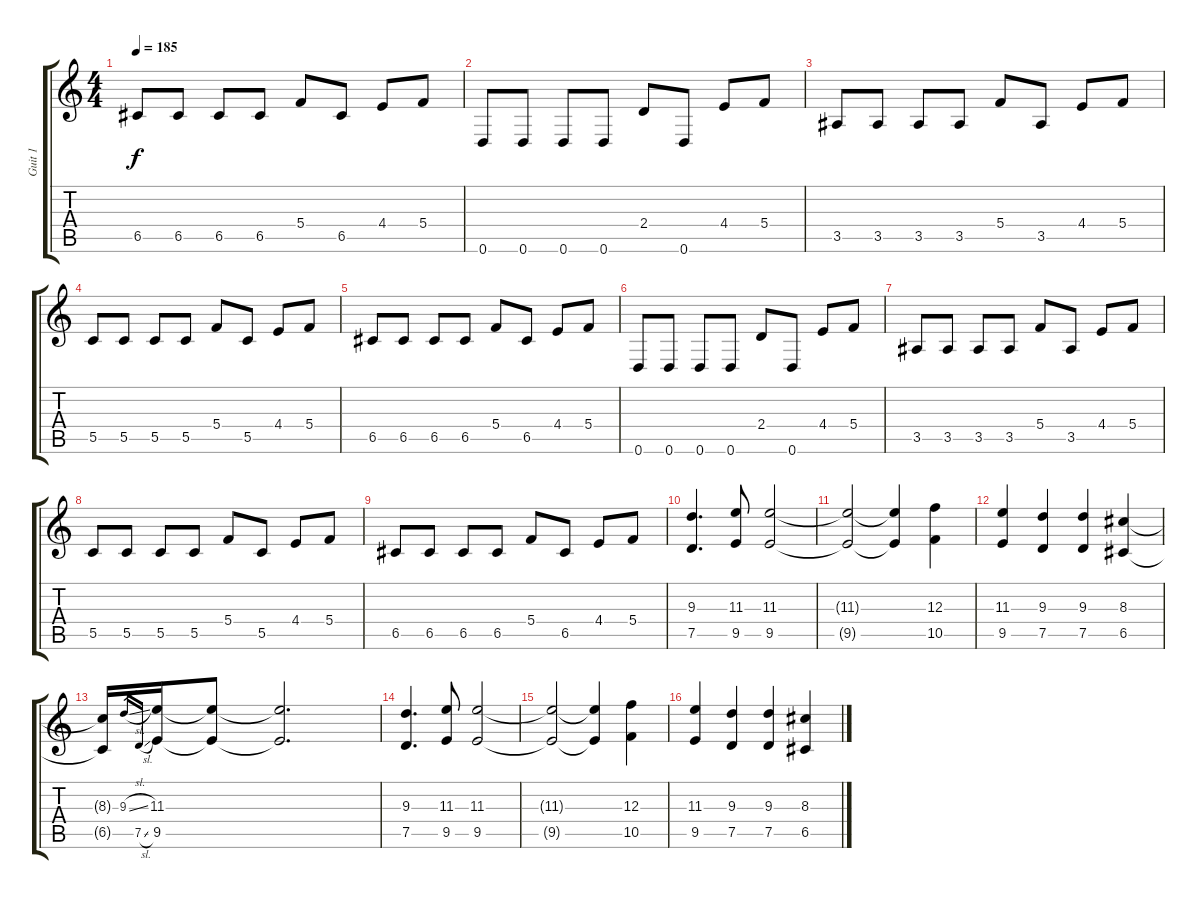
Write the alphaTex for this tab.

\track ("Guit 1" "Guit 1") {instrument distortionguitar}
\staff {score tabs}
\tuning (D4 A3 F3 C3 G2 D2) {hide}
\ts (4 4)
\tempo 185
\clef g2
\ks c
6.5.8{dy f} 6.5.8 6.5.8 6.5.8 5.4.8 6.5.8 4.4.8 5.4.8 |
0.6.8 0.6.8 0.6.8 0.6.8 2.4.8 0.6.8 4.4.8 5.4.8 |
3.5.8 3.5.8 3.5.8 3.5.8 5.4.8 3.5.8 4.4.8 5.4.8 |
5.5.8 5.5.8 5.5.8 5.5.8 5.4.8 5.5.8 4.4.8 5.4.8 |
6.5.8 6.5.8 6.5.8 6.5.8 5.4.8 6.5.8 4.4.8 5.4.8 |
0.6.8 0.6.8 0.6.8 0.6.8 2.4.8 0.6.8 4.4.8 5.4.8 |
3.5.8 3.5.8 3.5.8 3.5.8 5.4.8 3.5.8 4.4.8 5.4.8 |
5.5.8 5.5.8 5.5.8 5.5.8 5.4.8 5.5.8 4.4.8 5.4.8 |
6.5.8 6.5.8 6.5.8 6.5.8 5.4.8 6.5.8 4.4.8 5.4.8 |
(9.3 7.5).4{d} (11.3 9.5).8 (11.3 9.5).2 |
(11.3{t} 9.5{t}).2 (11.3{t} 9.5{t}).4 (12.3 10.5).4 |
(11.3 9.5).4 (9.3 7.5).4 (9.3 7.5).4 (8.3 6.5).4 |
(8.3{t} 6.5{t}).16 9.3{sl}.16{gr} 7.5{sl}.16{gr} (11.3 9.5).16 (11.3{t} 9.5{t}).8 (11.3{t} 9.5{t}).2{d} |
(9.3 7.5).4{d} (11.3 9.5).8 (11.3 9.5).2 |
(11.3{t} 9.5{t}).2 (11.3{t} 9.5{t}).4 (12.3 10.5).4 |
(11.3 9.5).4 (9.3 7.5).4 (9.3 7.5).4 (8.3 6.5).4
